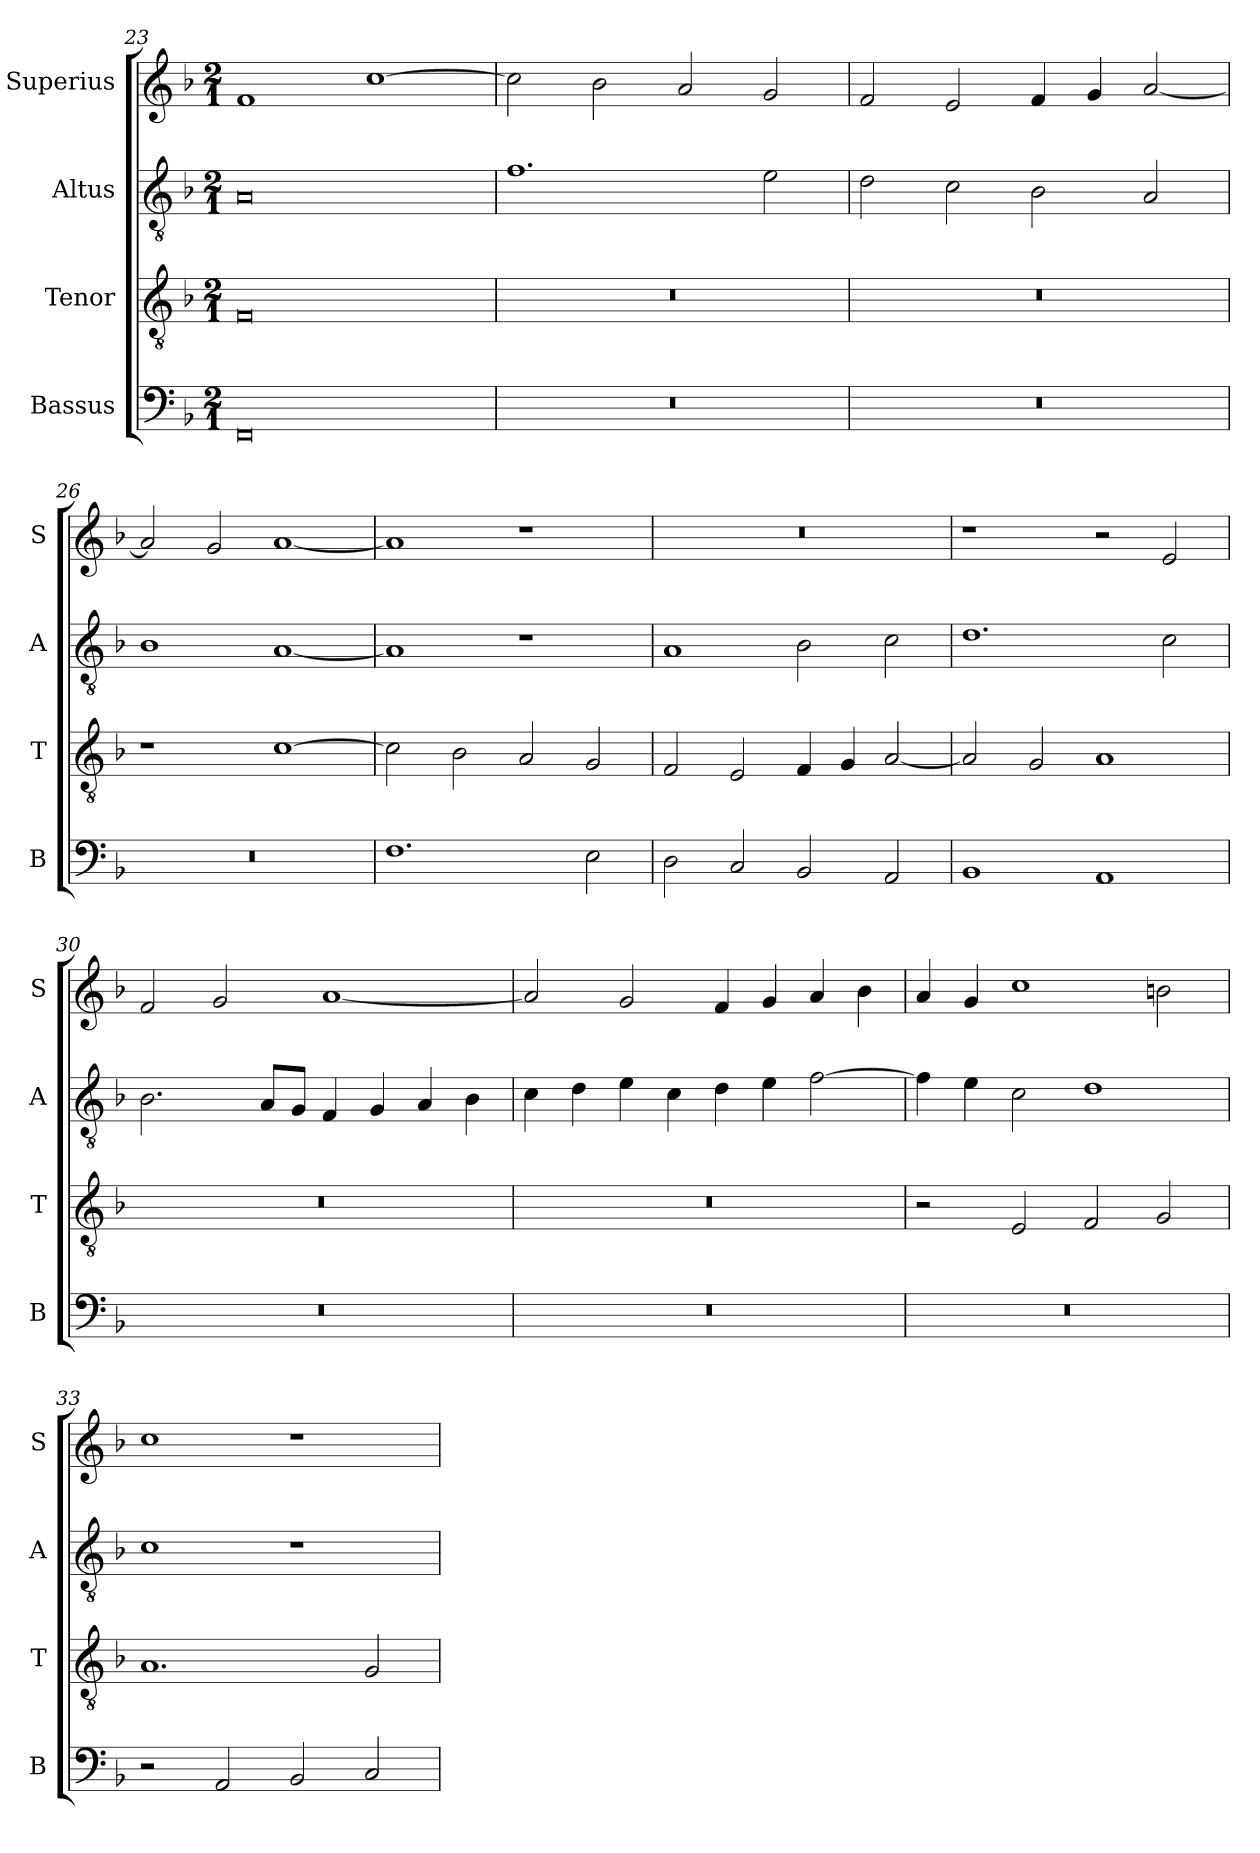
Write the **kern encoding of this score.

**kern	**kern	**kern	**kern
*part4	*part3	*part2	*part1
*staff4	*staff3	*staff2	*staff1
*I"Bassus	*I"Tenor	*I"Altus	*I"Superius
*I'B	*I'T	*I'A	*I'S
*clefF4	*clefGv2	*clefGv2	*clefG2
*k[b-]	*k[b-]	*k[b-]	*k[b-]
*F:	*F:	*F:	*F:
*M2/1	*M2/1	*M2/1	*M2/1
=23	=23	=23	=23
0FF	0F	0A	1f
.	.	.	[1cc
=24	=24	=24	=24
0r	0r	1.f	2cc]
.	.	.	2b-
.	.	.	2a
.	.	2e	2g
=25	=25	=25	=25
0r	0r	2d	2f
.	.	2c	2e
.	.	2B-	4f
.	.	.	4g
.	.	2A	[2a
=26	=26	=26	=26
0r	1r	1B-	2a]
.	.	.	2g
.	[1c	[1A	[1a
=27	=27	=27	=27
1.F	2c]	1A]	1a]
.	2B-	.	.
.	2A	1r	1r
2E	2G	.	.
=28	=28	=28	=28
2D	2F	1A	0r
2C	2E	.	.
2BB-	4F	2B-	.
.	4G	.	.
2AA	[2A	2c	.
=29	=29	=29	=29
1BB-	2A]	1.d	1r
.	2G	.	.
1AA	1A	.	2r
.	.	2c	2e
=30	=30	=30	=30
0r	0r	2.B-	2f
.	.	.	2g
.	.	8AL	.
.	.	8GJ	.
.	.	4F	[1a
.	.	4G	.
.	.	4A	.
.	.	4B-	.
=31	=31	=31	=31
0r	0r	4c	2a]
.	.	4d	.
.	.	4e	2g
.	.	4c	.
.	.	4d	4f
.	.	4e	4g
.	.	[2f	4a
.	.	.	4b-
=32	=32	=32	=32
0r	2r	4f]	4a
.	.	4e	4g
.	2E	2c	1cc
.	2F	1d	.
.	2G	.	2bn
=33	=33	=33	=33
2r	1.A	1c	1cc
2AA	.	.	.
2BB-	.	1r	1r
2C	2G	.	.
=	=	=	=
*-	*-	*-	*-
